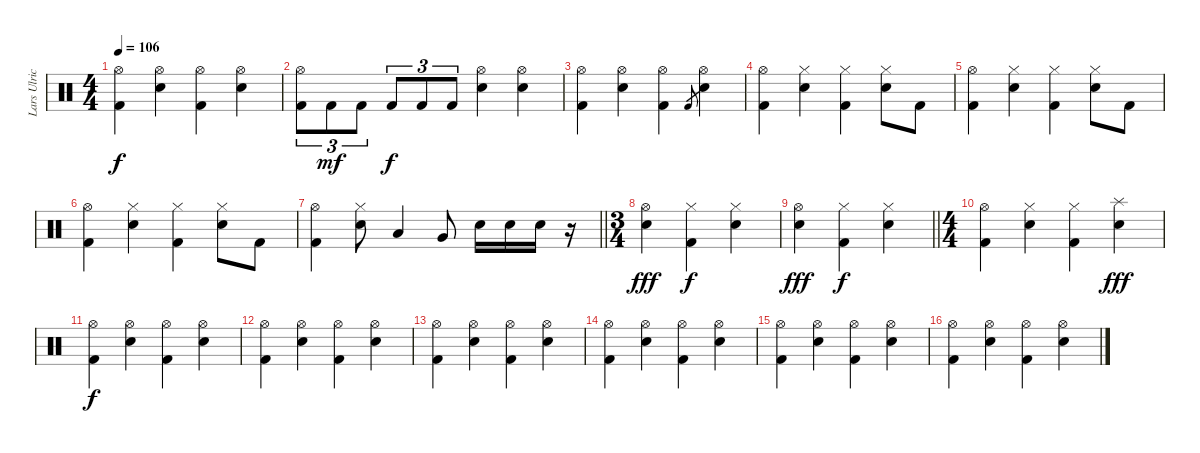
\track ("Lars Ulrich" "Lars Ulric") {instrument percussion}
\staff {score}
\articulation defaults
\ts (4 4)
\tempo 106
\clef neutral
\ks c
("Hi-Hat (open)" "Kick (hit) 2").4{dy f} ("Hi-Hat (open)" "Electric Snare (hit)").4 ("Hi-Hat (open)" "Kick (hit) 2").4 ("Hi-Hat (open)" "Electric Snare (hit)").4 |
("Hi-Hat (open)" "Kick (hit) 2").8{tu (3 2)} "Kick (hit) 2".8{tu (3 2) dy mf} "Kick (hit) 2".8{tu (3 2)} "Kick (hit) 2".8{tu (3 2) dy f} "Kick (hit) 2".8{tu (3 2)} "Kick (hit) 2".8{tu (3 2)} ("Hi-Hat (open)" "Electric Snare (hit)").4 ("Hi-Hat (open)" "Electric Snare (hit)").4 |
("Hi-Hat (open)" "Kick (hit) 2").4 ("Hi-Hat (open)" "Electric Snare (hit)").4 ("Hi-Hat (open)" "Kick (hit) 2").4 "Kick (hit) 2".8{gr} ("Hi-Hat (open)" "Electric Snare (hit)").4 |
("Hi-Hat (open)" "Kick (hit) 2").4 ("Hi-Hat (closed)" "Electric Snare (hit)").4 ("Hi-Hat (closed)" "Kick (hit) 2").4 ("Hi-Hat (closed)" "Electric Snare (hit)").8 "Kick (hit) 2".8 |
("Hi-Hat (open)" "Kick (hit) 2").4 ("Hi-Hat (closed)" "Electric Snare (hit)").4 ("Hi-Hat (closed)" "Kick (hit) 2").4 ("Hi-Hat (closed)" "Electric Snare (hit)").8 "Kick (hit) 2".8 |
("Hi-Hat (open)" "Kick (hit) 2").4 ("Hi-Hat (closed)" "Electric Snare (hit)").4 ("Hi-Hat (closed)" "Kick (hit) 2").4 ("Hi-Hat (closed)" "Electric Snare (hit)").8 "Kick (hit) 2".8 |
\barLineRight lightlight
("Hi-Hat (open)" "Kick (hit) 2").4 ("Hi-Hat (closed)" "Electric Snare (hit)").8 "Low Tom (hit)".4 "Very Low Tom (hit)".8 "Electric Snare (hit)".16 "Electric Snare (hit)".16 "Electric Snare (hit)".16 r.16 |
\ts (3 4)
("Hi-Hat (open)" "Electric Snare (hit)").4{dy fff} ("Hi-Hat (closed)" "Kick (hit) 2").4{dy f} ("Hi-Hat (closed)" "Electric Snare (hit)").4 |
\barLineRight lightlight
("Hi-Hat (open)" "Electric Snare (hit)").4{dy fff} ("Hi-Hat (closed)" "Kick (hit) 2").4{dy f} ("Hi-Hat (closed)" "Electric Snare (hit)").4 |
\ts (4 4)
("Hi-Hat (open)" "Kick (hit) 2").4 ("Hi-Hat (closed)" "Electric Snare (hit)").4 ("Hi-Hat (closed)" "Kick (hit) 2").4 ("Splash (hit)" "Electric Snare (hit)").4{dy fff} |
("Hi-Hat (open)" "Kick (hit) 2").4{dy f} ("Hi-Hat (open)" "Electric Snare (hit)").4 ("Hi-Hat (open)" "Kick (hit) 2").4 ("Hi-Hat (open)" "Electric Snare (hit)").4 |
("Hi-Hat (open)" "Kick (hit) 2").4 ("Hi-Hat (open)" "Electric Snare (hit)").4 ("Hi-Hat (open)" "Kick (hit) 2").4 ("Hi-Hat (open)" "Electric Snare (hit)").4 |
("Hi-Hat (open)" "Kick (hit) 2").4 ("Hi-Hat (open)" "Electric Snare (hit)").4 ("Hi-Hat (open)" "Kick (hit) 2").4 ("Hi-Hat (open)" "Electric Snare (hit)").4 |
("Hi-Hat (open)" "Kick (hit) 2").4 ("Hi-Hat (open)" "Electric Snare (hit)").4 ("Hi-Hat (open)" "Kick (hit) 2").4 ("Hi-Hat (open)" "Electric Snare (hit)").4 |
("Hi-Hat (open)" "Kick (hit) 2").4 ("Hi-Hat (open)" "Electric Snare (hit)").4 ("Hi-Hat (open)" "Kick (hit) 2").4 ("Hi-Hat (open)" "Electric Snare (hit)").4 |
("Hi-Hat (open)" "Kick (hit) 2").4 ("Hi-Hat (open)" "Electric Snare (hit)").4 ("Hi-Hat (open)" "Kick (hit) 2").4 ("Hi-Hat (open)" "Electric Snare (hit)").4
